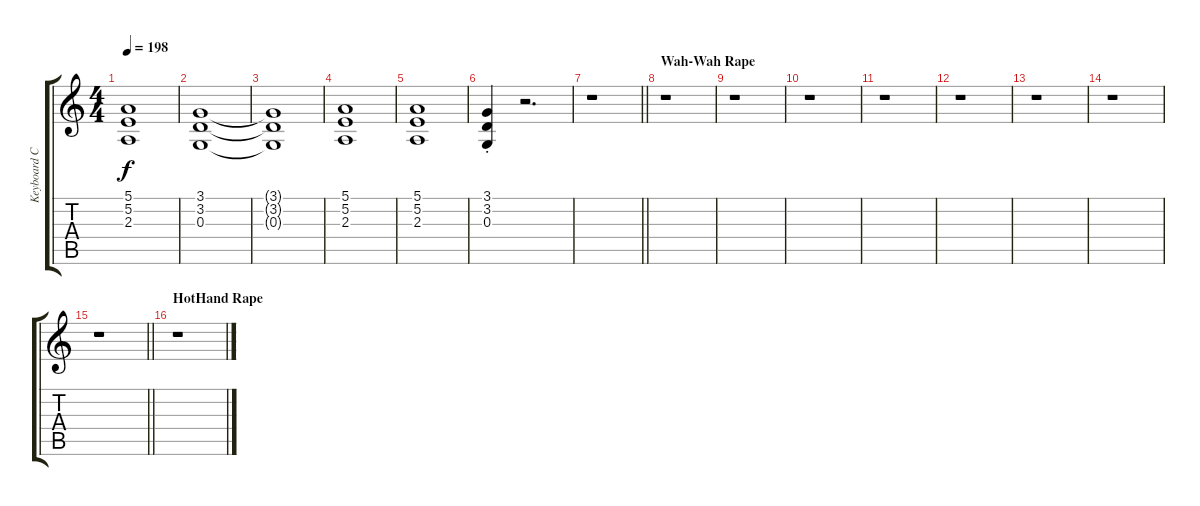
\track ("Keyboard Chord" "Keyboard C") {instrument stringensemble1}
\staff {score tabs}
\tuning (E4 B3 G3 D3 A2 E2) {hide}
\ts (4 4)
\tempo 198
\clef g2
\ks c
(5.1{t} 5.2{t} 2.3{t}).1{dy f} |
(3.1 3.2 0.3).1 |
(3.1{t} 3.2{t} 0.3{t}).1 |
(5.1 5.2 2.3).1 |
(5.1 5.2 2.3).1 |
(3.1{st} 3.2{st} 0.3{st}).4 r.2{d} |
\barLineRight lightlight
r.1 |
\section ("" "Wah-Wah Rape")
r.1 |
r.1 |
r.1 |
r.1 |
r.1 |
r.1 |
r.1 |
\barLineRight lightlight
r.1 |
\section ("" "HotHand Rape")
r.1
